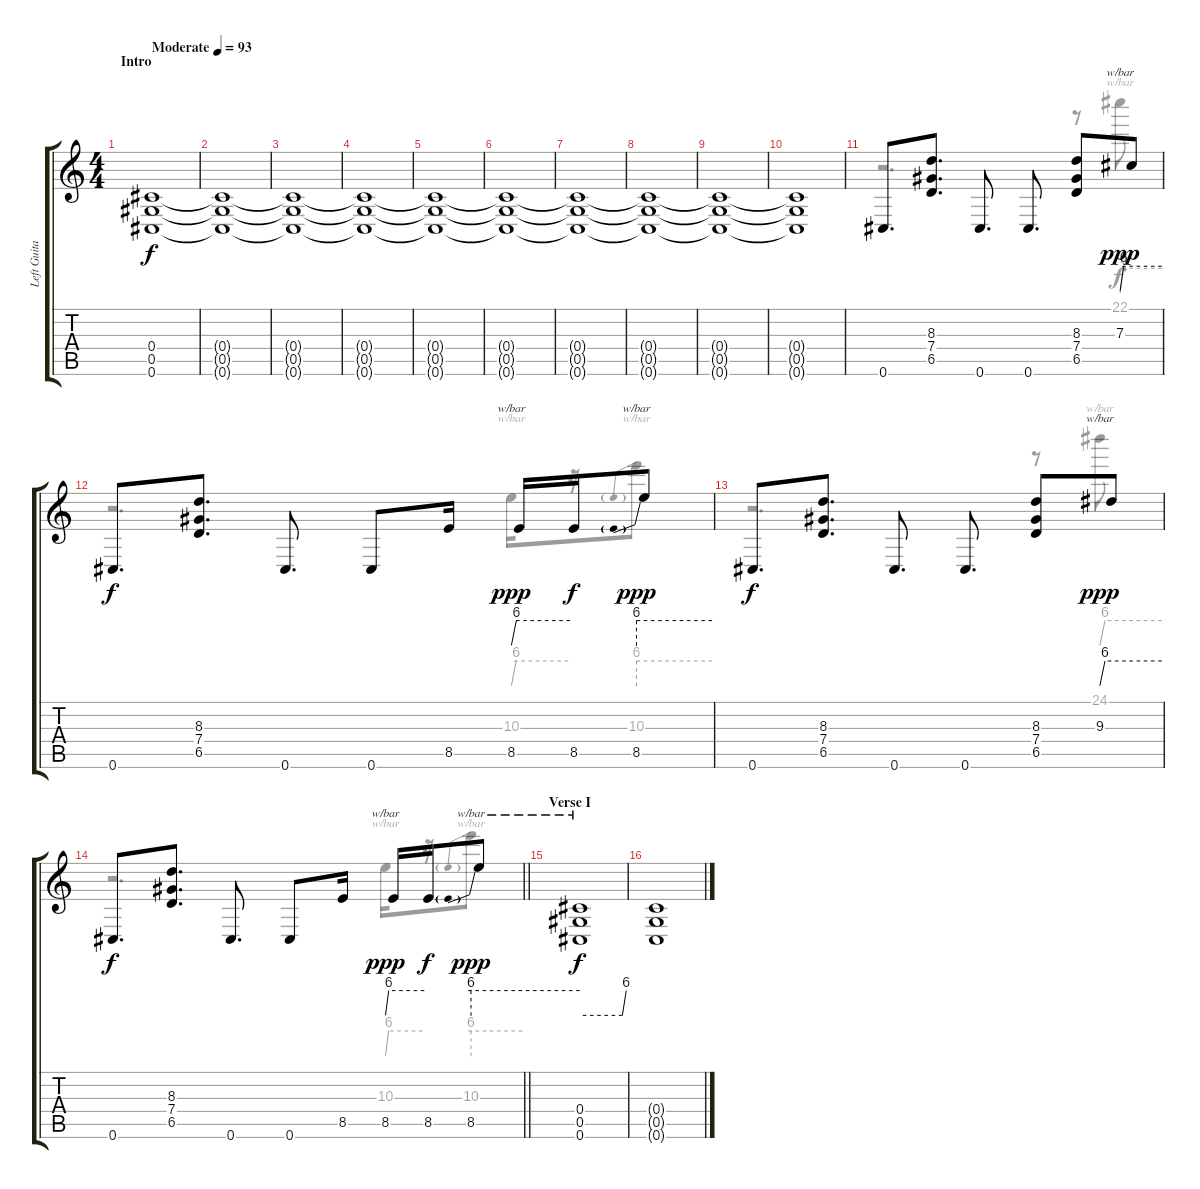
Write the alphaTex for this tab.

\track ("Left Guitar" "Left Guita") {instrument distortionguitar}
\staff {score tabs}
\tuning (Eb4 Bb3 Gb3 Db3 Ab2 Db2) {hide}
\voice
\ts (4 4)
\section ("" "Intro")
\tempo (93 "Moderate")
\clef g2
\ks c
(0.4 0.5 0.6).1{dy f instrument distortionguitar} |
(0.4{t} 0.5{t} 0.6{t}).1 |
(0.4{t} 0.5{t} 0.6{t}).1 |
(0.4{t} 0.5{t} 0.6{t}).1 |
(0.4{t} 0.5{t} 0.6{t}).1 |
(0.4{t} 0.5{t} 0.6{t}).1 |
(0.4{t} 0.5{t} 0.6{t}).1 |
(0.4{t} 0.5{t} 0.6{t}).1 |
(0.4{t} 0.5{t} 0.6{t}).1 |
(0.4{t} 0.5{t} 0.6{t}).1 |
0.6.8{d} (8.3 7.4 6.5).8{d} 0.6.8{d} 0.6.8{d} (8.3 7.4 6.5).8 7.3.8{tbe (custom default 0 0 5 24 60 24) dy ppp} |
0.6.8{d dy f} (8.3 7.4 6.5).8{d} 0.6.8{d} 0.6.8 8.5.16 8.5.16{tbe (custom default 0 0 5 24 60 24) dy ppp} 8.5.16{dy f} 8.5.8{tbe (predive default 0 24 60 24) dy ppp} |
0.6.8{d dy f} (8.3 7.4 6.5).8{d} 0.6.8{d} 0.6.8{d} (8.3 7.4 6.5).8 9.3.8{tbe (custom default 0 0 5 24 60 24) dy ppp} |
\barLineRight lightlight
0.6.8{d dy f} (8.3 7.4 6.5).8{d} 0.6.8{d} 0.6.8 8.5.16 8.5.16{tbe (custom default 0 0 5 24 60 24) dy ppp} 8.5.16{dy f} 8.5.8{tbe (predive default 0 24 60 24) dy ppp} |
\section ("" "Verse I")
(0.4 0.5 0.6).1{tbe (custom default 0 0 55 0 60 24) dy f} |
(0.4{t} 0.5{t} 0.6{t}).1
\voice
\clef g2
\ottava regular
\simile none
\ks c
|
|
|
|
|
|
|
|
|
|
r.2{d} r.8 22.1.8{tbe (custom default 0 0 5 24 60 24)} |
r.2{d} 10.3.16{tbe (custom default 0 0 5 24 60 24)} r.16 10.3.8{tbe (predive default 0 24 60 24)} |
r.2{d} r.8 24.1.8{tbe (custom default 0 0 5 24 60 24)} |
\barLineRight lightlight
r.2{d} 10.3.16{tbe (custom default 0 0 5 24 60 24)} r.16 10.3.8{tbe (predive default 0 24 60 24)} |
|
